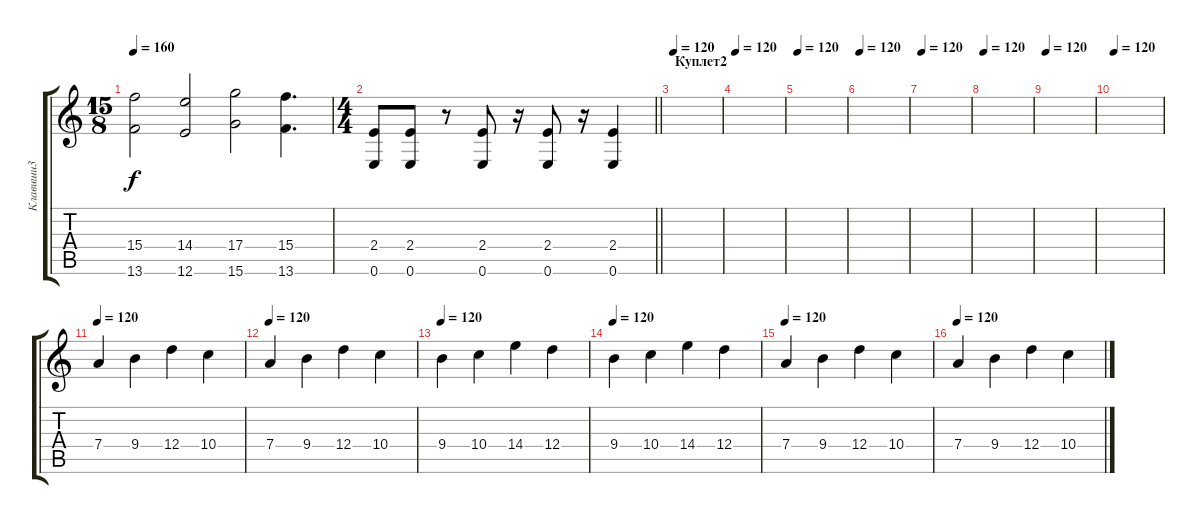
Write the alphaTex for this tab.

\track ("Клавиши3" "Клавиши3") {instrument contrabass}
\staff {score tabs}
\tuning (E4 B3 G3 D3 A2 E2) {hide}
\ts (15 8)
\tempo 160
\clef g2
\ks c
(15.4 13.6).2{dy f} (14.4 12.6).2 (17.4 15.6).2 (15.4 13.6).4{d} |
\ts (4 4)
\barLineRight lightlight
(2.4 0.6).8 (2.4 0.6).8 r.8 (2.4 0.6).8 r.16 (2.4 0.6).8 r.16 (2.4 0.6).4 |
\section ("" "Куплет2")
\tempo 120
|
\tempo 120
|
\tempo 120
|
\tempo 120
|
\tempo 120
|
\tempo 120
|
\tempo 120
|
\tempo 120
|
\tempo 120
7.4.4 9.4.4 12.4.4 10.4.4 |
\tempo 120
7.4.4 9.4.4 12.4.4 10.4.4 |
\tempo 120
9.4.4 10.4.4 14.4.4 12.4.4 |
\tempo 120
9.4.4 10.4.4 14.4.4 12.4.4 |
\tempo 120
7.4.4 9.4.4 12.4.4 10.4.4 |
\tempo 120
7.4.4 9.4.4 12.4.4 10.4.4
